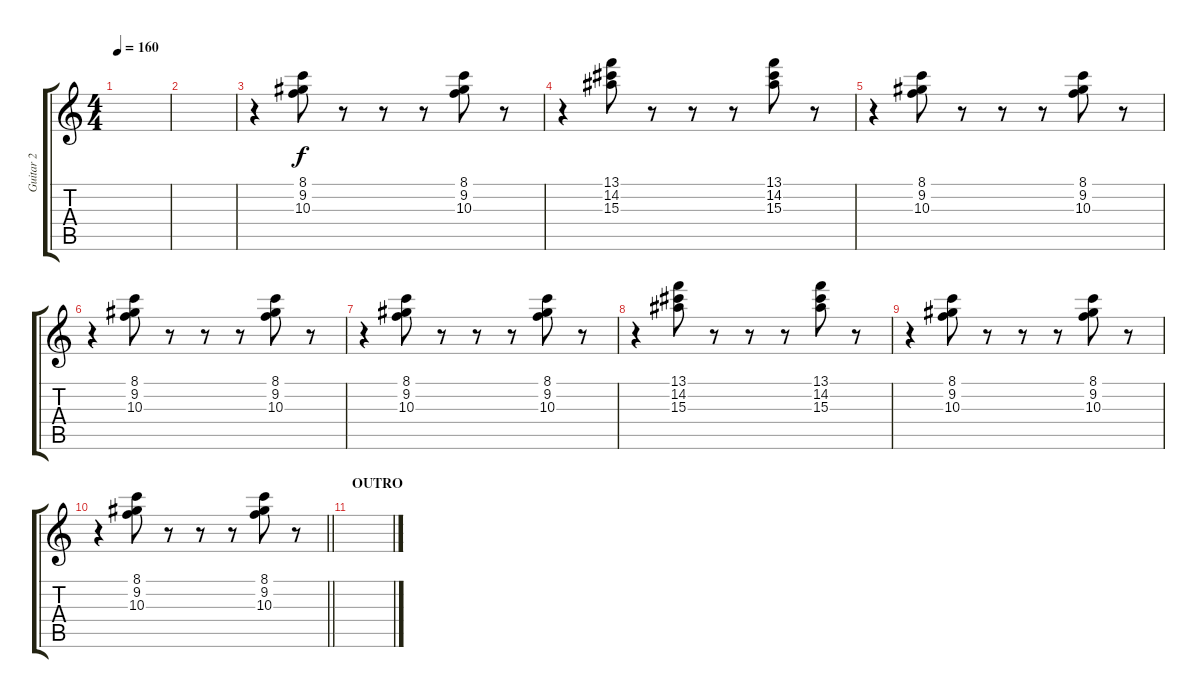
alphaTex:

\track ("Guitar 2" "Guitar 2") {instrument distortionguitar}
\staff {score tabs}
\tuning (E4 B3 G3 D3 A2 E2) {hide}
\ts (4 4)
\tempo 160
\clef g2
\ks c
|
|
r.4 (8.1 9.2 10.3).8 r.8 r.8 r.8 (8.1 9.2 10.3).8 r.8 |
r.4 (13.1 14.2 15.3).8 r.8 r.8 r.8 (13.1 14.2 15.3).8 r.8 |
r.4 (8.1 9.2 10.3).8 r.8 r.8 r.8 (8.1 9.2 10.3).8 r.8 |
r.4 (8.1 9.2 10.3).8 r.8 r.8 r.8 (8.1 9.2 10.3).8 r.8 |
r.4 (8.1 9.2 10.3).8 r.8 r.8 r.8 (8.1 9.2 10.3).8 r.8 |
r.4 (13.1 14.2 15.3).8 r.8 r.8 r.8 (13.1 14.2 15.3).8 r.8 |
r.4 (8.1 9.2 10.3).8 r.8 r.8 r.8 (8.1 9.2 10.3).8 r.8 |
\barLineRight lightlight
r.4 (8.1 9.2 10.3).8 r.8 r.8 r.8 (8.1 9.2 10.3).8 r.8 |
\section ("" "OUTRO")
